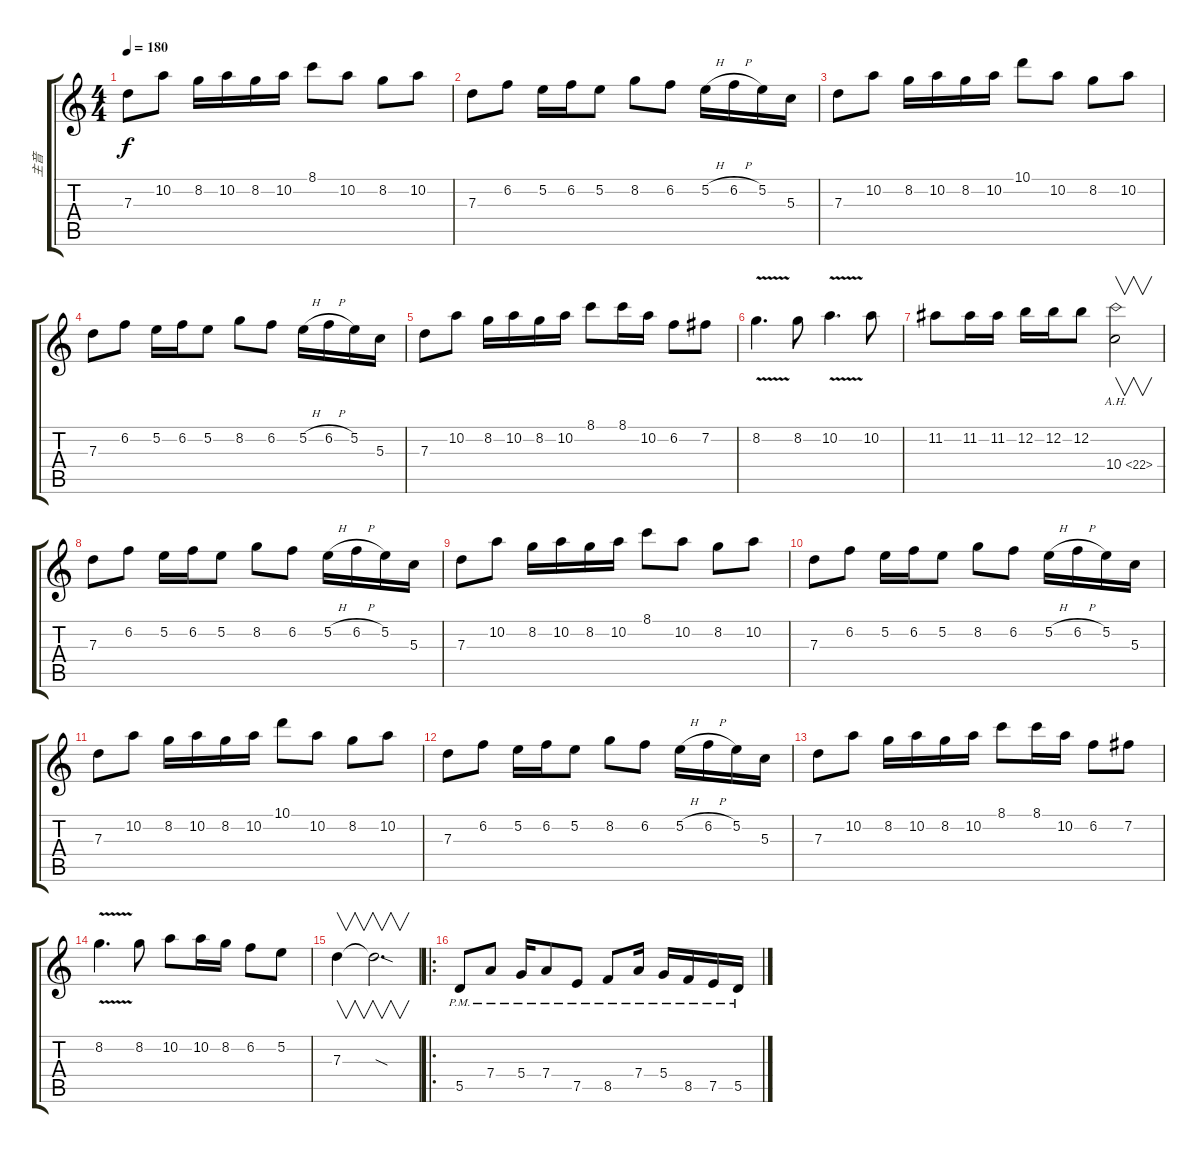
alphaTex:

\track ("主音" "主音") {instrument overdrivenguitar}
\staff {score tabs}
\tuning (E4 B3 G3 D3 A2 E2) {hide}
\ts (4 4)
\tempo 180
\clef g2
\ks c
7.3.8{dy f} 10.2.8 8.2.16 10.2.16 8.2.16 10.2.16 8.1.8 10.2.8 8.2.8 10.2.8 |
7.3.8 6.2.8 5.2.16 6.2.16 5.2.8 8.2.8 6.2.8 5.2{h}.16 6.2{h}.16 5.2.16 5.3.16 |
7.3.8 10.2.8 8.2.16 10.2.16 8.2.16 10.2.16 10.1.8 10.2.8 8.2.8 10.2.8 |
7.3.8 6.2.8 5.2.16 6.2.16 5.2.8 8.2.8 6.2.8 5.2{h}.16 6.2{h}.16 5.2.16 5.3.16 |
7.3.8 10.2.8 8.2.16 10.2.16 8.2.16 10.2.16 8.1.8 8.1.16 10.2.16 6.2.8 7.2.8 |
8.2{v}.4{d} 8.2.8 10.2{v}.4{d} 10.2.8 |
11.2.8 11.2.16 11.2.16 12.2.16 12.2.16 12.2.8 10.4{ah 12}.2{v} |
7.3.8 6.2.8 5.2.16 6.2.16 5.2.8 8.2.8 6.2.8 5.2{h}.16 6.2{h}.16 5.2.16 5.3.16 |
7.3.8 10.2.8 8.2.16 10.2.16 8.2.16 10.2.16 8.1.8 10.2.8 8.2.8 10.2.8 |
7.3.8 6.2.8 5.2.16 6.2.16 5.2.8 8.2.8 6.2.8 5.2{h}.16 6.2{h}.16 5.2.16 5.3.16 |
7.3.8 10.2.8 8.2.16 10.2.16 8.2.16{txt ""} 10.2.16 10.1.8 10.2.8 8.2.8 10.2.8 |
7.3.8 6.2.8 5.2.16 6.2.16 5.2.8 8.2.8 6.2.8 5.2{h}.16 6.2{h}.16 5.2.16 5.3.16 |
7.3.8 10.2.8 8.2.16 10.2.16 8.2.16 10.2.16 8.1.8 8.1.16 10.2.16 6.2.8 7.2.8 |
8.2{v}.4{d} 8.2.8 10.2.8 10.2.16 8.2.16 6.2.8 5.2.8 |
7.3.4{v} 7.3{sod t}.2{v d} |
\ro
5.5{pm}.8 7.4{pm}.8 5.4{pm}.16 7.4{pm}.8 7.5{pm}.8 8.5{pm}.8 7.4{pm}.16 5.4{pm}.16 8.5{pm}.16 7.5{pm}.16 5.5{pm}.16
